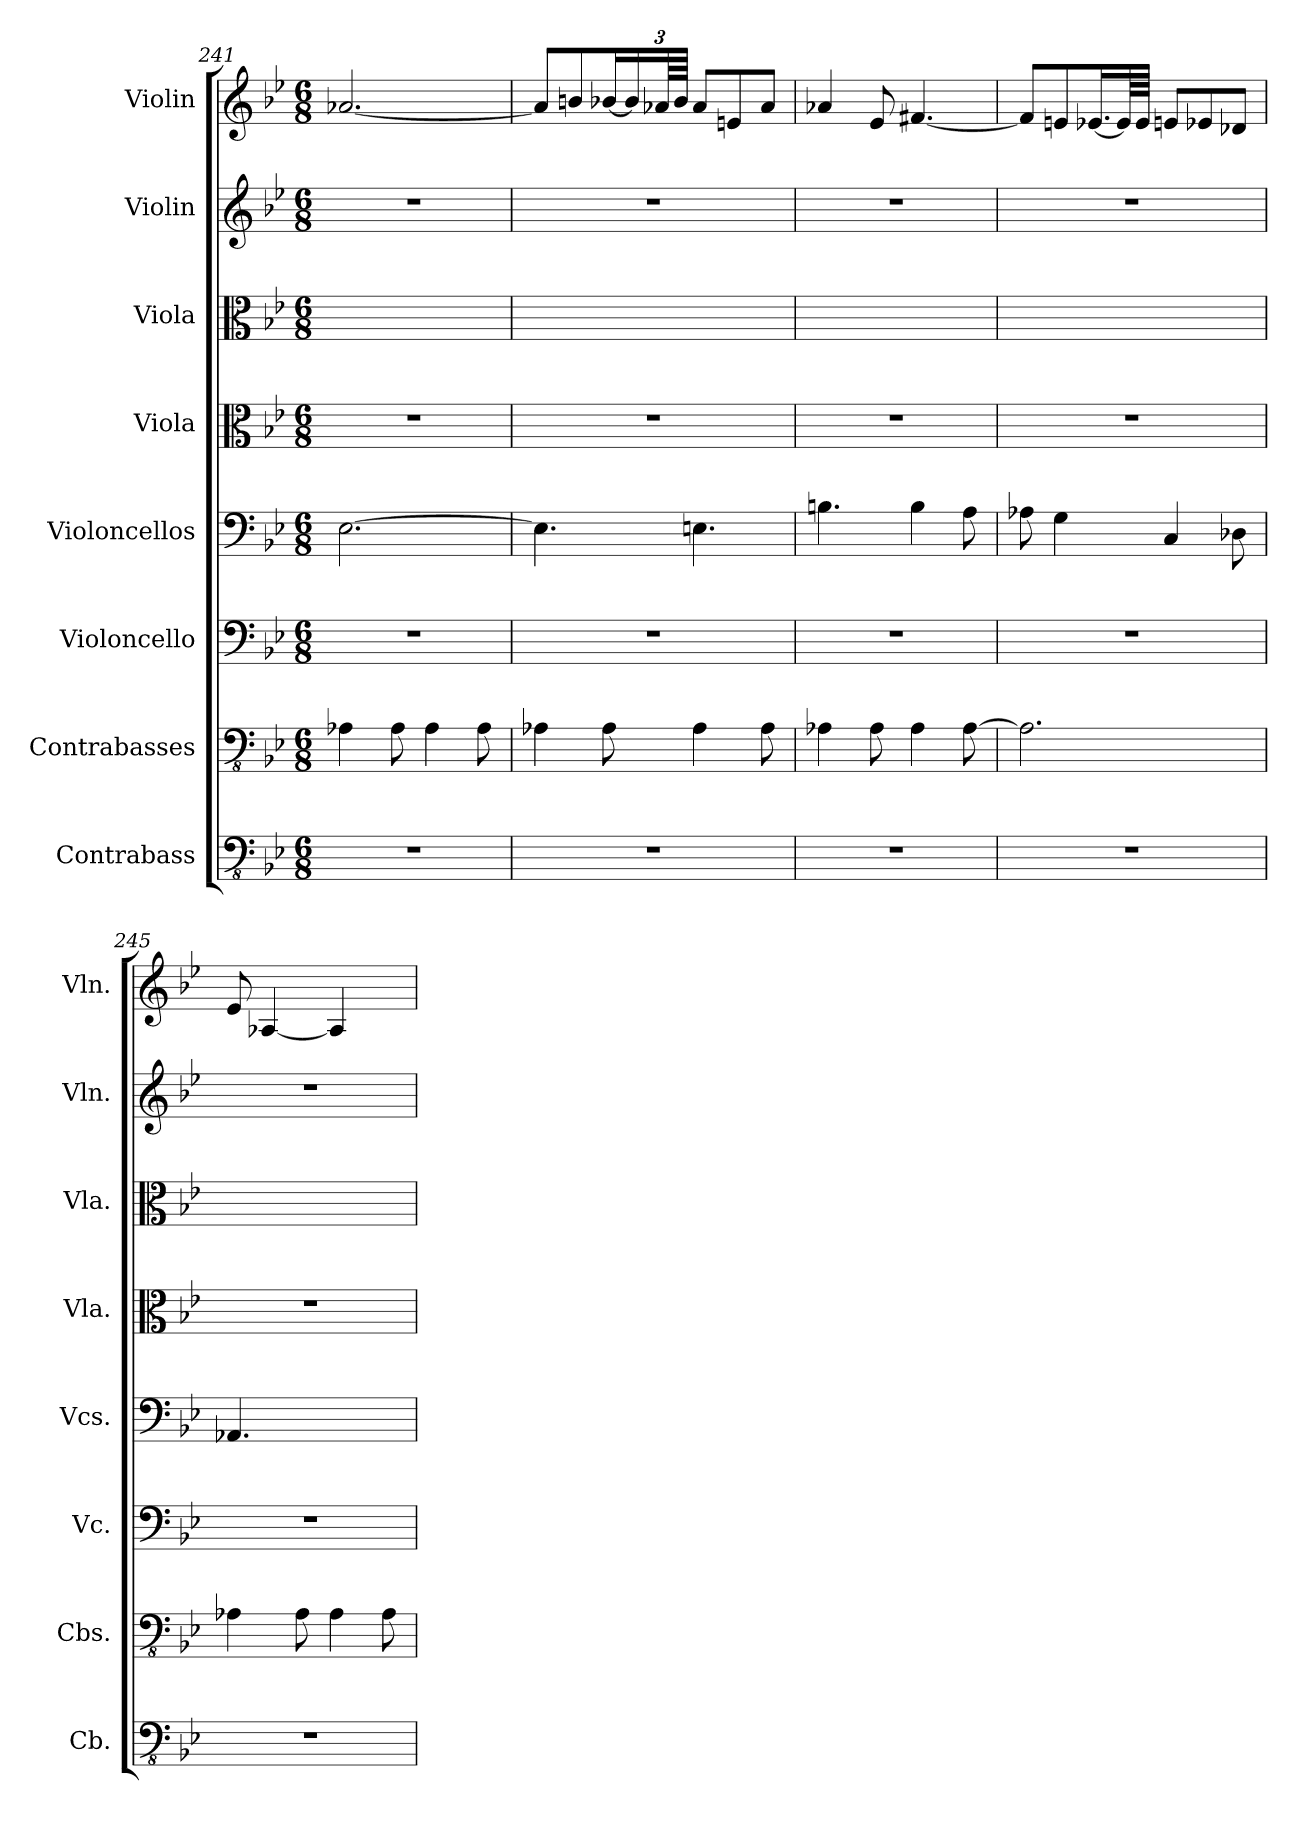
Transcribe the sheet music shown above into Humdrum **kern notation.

**kern	**kern	**kern	**kern	**kern	**kern	**kern	**kern
*part8	*part7	*part6	*part5	*part4	*part3	*part2	*part1
*staff8	*staff7	*staff6	*staff5	*staff4	*staff3	*staff2	*staff1
*I"Contrabass	*I"Contrabasses	*I"Violoncello	*I"Violoncellos	*I"Viola	*I"Viola	*I"Violin	*I"Violin
*I'Cb.	*I'Cbs.	*I'Vc.	*I'Vcs.	*I'Vla.	*I'Vla.	*I'Vln.	*I'Vln.
!!LO:PB:g=z
*clefFv4	*clefFv4	*clefF4	*clefF4	*clefC3	*clefC3	*clefG2	*clefG2
*ITrd7c12	*	*	*	*	*	*	*
*k[b-e-]	*k[b-e-]	*k[b-e-]	*k[b-e-]	*k[b-e-]	*k[b-e-]	*k[b-e-]	*k[b-e-]
*M6/8	*M6/8	*M6/8	*M6/8	*M6/8	*M6/8	*M6/8	*M6/8
=241	=241	=241	=241	=241	=241	=241	=241
2.r	4AA-X\	2.r	[2.E-\	2.r	2.ryy	2.r	[2.a-X/
.	8AA-\	.	.	.	.	.	.
.	4AA-\	.	.	.	.	.	.
.	8AA-\	.	.	.	.	.	.
=242	=242	=242	=242	=242	=242	=242	=242
2.r	4AA-X\	2.r	4.E-\]	2.r	2.ryy	2.r	8a-/L]
.	.	.	.	.	.	.	8bn/
.	8AA-\	.	.	.	.	.	[16b-X/L
*	*	*	*	*	*	*	*Xbrackettup
.	.	.	.	.	.	.	24b-/]
.	.	.	.	.	.	.	96a-X/LL
.	.	.	.	.	.	.	96b-/JJJJ
.	4AA-\	.	4.En\	.	.	.	8a-/L
.	.	.	.	.	.	.	8en/
.	8AA-\	.	.	.	.	.	8a-/J
=243	=243	=243	=243	=243	=243	=243	=243
2.r	4AA-X\	2.r	4.Bn\	2.r	2.ryy	2.r	4a-X/
.	8AA-\	.	.	.	.	.	8e-/
.	4AA-\	.	4B\	.	.	.	[4.f#X/
.	[8AA-\	.	8A\	.	.	.	.
=244	=244	=244	=244	=244	=244	=244	=244
2.r	2.AA-\]	2.r	8A-X\	2.r	2.ryy	2.r	8f#/L]
.	.	.	4G\	.	.	.	8en/
.	.	.	.	.	.	.	[16.e-X/L
.	.	.	.	.	.	.	64e-/LL]
.	.	.	.	.	.	.	64e-/JJJJ
.	.	.	4C/	.	.	.	8en/L
.	.	.	.	.	.	.	8e-X/
.	.	.	8D-X\	.	.	.	8d-X/J
=245	=245	=245	=245	=245	=245	=245	=245
2.r	4AA-X\	2.r	4.AA-X/	2.r	2.ryy	2.r	8e-/
.	.	.	.	.	.	.	[4A-X/
.	8AA-\	.	.	.	.	.	.
.	4AA-\	.	4.ryy	.	.	.	4A-/]
.	8AA-\	.	.	.	.	.	8ryy
=	=	=	=	=	=	=	=
*-	*-	*-	*-	*-	*-	*-	*-
